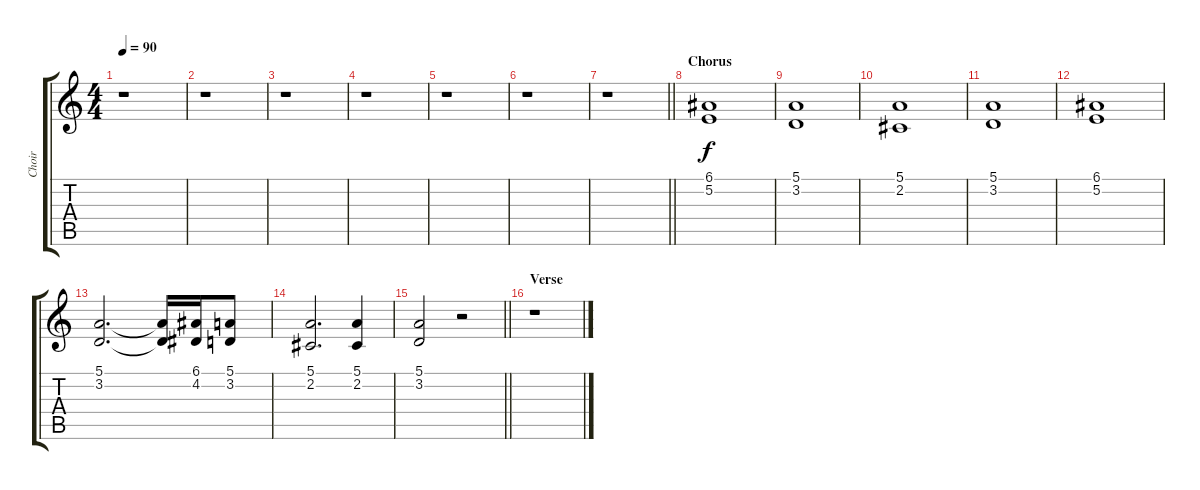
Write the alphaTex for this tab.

\track ("Choir" "Choir") {instrument flute}
\staff {score tabs}
\tuning (E4 B3 G3 D3 A2 E2) {hide}
\ts (4 4)
\tempo 90
\clef g2
\ks c
r.1{dy f} |
r.1 |
r.1 |
r.1 |
r.1 |
r.1 |
\barLineRight lightlight
r.1 |
\section ("" "Chorus")
(6.1 5.2).1 |
(5.1 3.2).1 |
(5.1 2.2).1 |
(5.1 3.2).1 |
(6.1 5.2).1 |
(5.1 3.2).2{d} (5.1{t} 3.2{t}).16 (6.1 4.2).16 (5.1 3.2).8 |
(5.1 2.2).2{d} (5.1 2.2).4 |
\barLineRight lightlight
(5.1 3.2).2 r.2 |
\section ("" "Verse")
r.1
